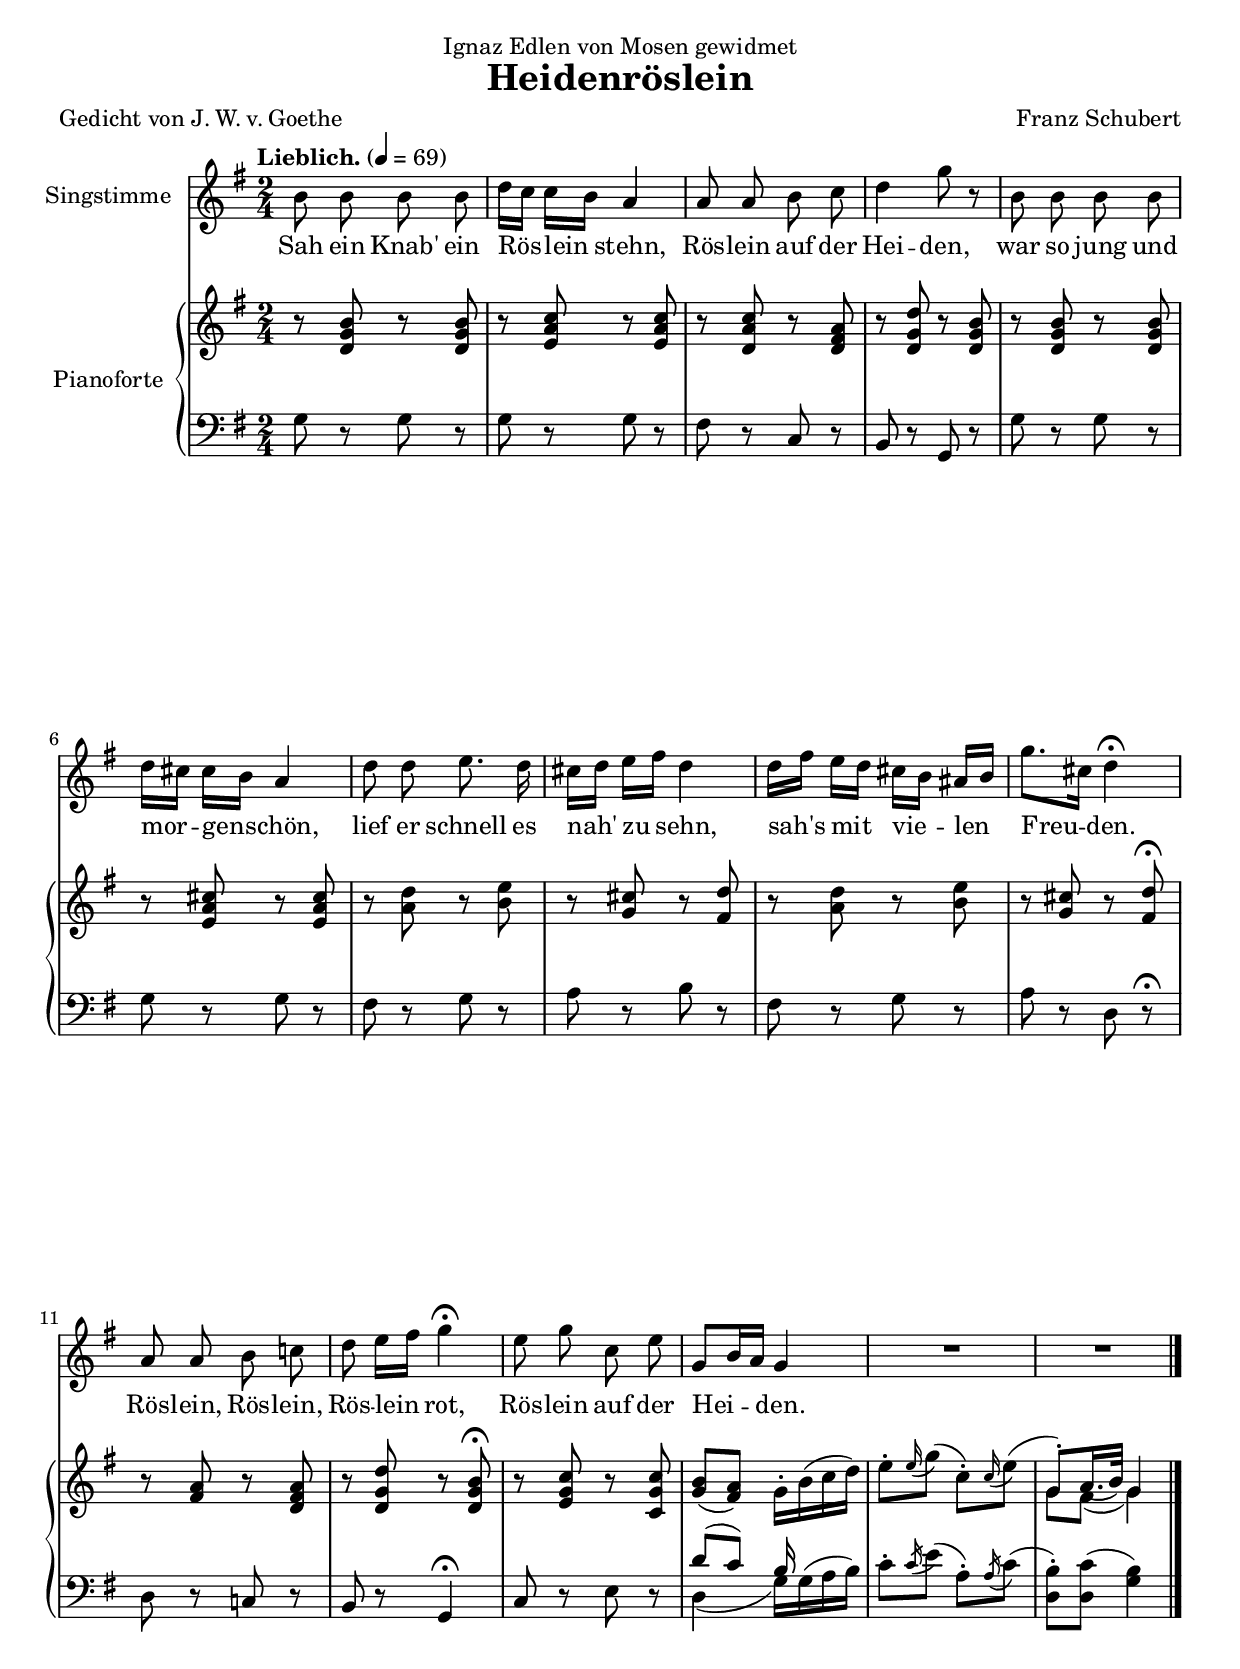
\version "2.15.39"

\paper {
  #(include-special-characters)
  ragged-bottom = ##f
  ragged-last-bottom = ##f
}

\header {
  title = "Heidenröslein"
  composer = "Franz Schubert"
  dedication = "Ignaz Edlen von Mosen gewidmet"
  poet = "Gedicht von J.&thinsp;W.&thinsp;v.&thinsp;Goethe"
}

global = {
  \key g \major
  \time 2/4
  \tempo "Lieblich." 4 = 69
}

melody = \relative f' {
  \global
  \clef treble
  \autoBeamOff

  b8 b b b
  d16[ c] c[ b] a4
  a8 a b c
  d4 g8 r
  b,8 b b b 
  d16[ cis] cis[ b] a4
  d8 d e8. d16
  cis16[ d] e[ fis] d4
  d16[ fis] e[ d] cis[ b] ais[ b] 
  g'8.[ cis,16] d4\fermata
  a8 a b c!
  d e16[ fis] g4\fermata
  e8 g c, e
  g,[ b16 a] g4 
  R2 * 2
  \bar "|."
}


text = \lyricmode {
  Sah ein Knab' ein
  Rös -- lein stehn,
  Rös -- lein auf der
  Hei -- den,
  war so jung und
  mor -- gen -- schön,
  lief er schnell es
  nah' zu sehn,
  sah's mit vie -- len
  Freu -- den.
  Rös -- lein, Rös -- lein, Rös -- lein rot,
  Rös -- lein auf der Hei -- den.
}


% Help for Frescobaldi
%%master: Heidenroeslein.ly


upper = \relative d' {
  \global
  \clef treble
    
  r8 <d g b> r q | %1
  r8 <e a c> r q | %2
  r8 <d a' c> r <d fis a> | %3
  r8 <d g d'> r <d g b> | %4
  r8 <d g b> r q | %5
  r8 <e a cis> r q | %6
  r8 <a d> r <b e> | %7
  r8 <g cis> r <fis d'> | %8
  r8 <a d> r <b e> | %9
  r8 <g cis> r <fis d'>\fermata | %10
  r8 <fis a> r <d fis a> | %11
  r8 <d g d'> r <d g b>\fermata | %12
  r8 <e g c> r <c g' c> | %13
  <g'~ b>8( <fis a>) g16-. b( c d) | %14
  e8-. \appoggiatura e16 g8( c,-.) \appoggiatura c16 e8( | %15
  <<
    {
      g,^.) a16.( b32) g4
    }
    \new Voice {
      \voiceTwo
      g8 fis( g4)
    }
  >>
  \bar "|."
}

lower = \relative c' {
  \global
  \clef bass
  
  g8 r8 g8 r8 | %1
  g8 r8 g8 r8 | %2
  fis8 r8 c8 r8 | %3
  b8 r8 g8 r8 | %4
  g'8 r8 g8 r8 | %5
  g8 r8 g8 r8 | %6
  fis8 r8 g8 r8 | %7
  a8 r8 b8 r8 | %8
  fis8 r8 g8 r8 | %9
  a8 r8 d,8 r8\fermata | %10
  d8 r8 c!8 r8 | %11
  b8 r8 g4\fermata | %12
  c8 r8 e8 r8 | %13
  <<
    {
      \voiceTwo
      d4( g16)
    }
    \new Voice {
      \voiceOne
      d'8( c) b16
    }
  >>
    \oneVoice
    g16( a b) | %14
  c8-. \acciaccatura c16 e8( a,-.) \acciaccatura a16 c8( | %15
  <d, b'>8-.) <d c'>( <g b>4)
}


% layout settings should be separate from the score definition.
\layout {
  indent = 22 \mm
}

\score {
  <<
    \new Voice = "mel" { 
        \set Staff.instrumentName = "Singstimme"
        \melody 
    }
    \new Lyrics \lyricsto mel \text
    \new PianoStaff <<
      \set PianoStaff.instrumentName = "Pianoforte"
      \new Staff = "upper" \upper
      \new Staff = "lower" \lower
    >>
  >>
  \layout {
    
  }
  \midi { }
}

